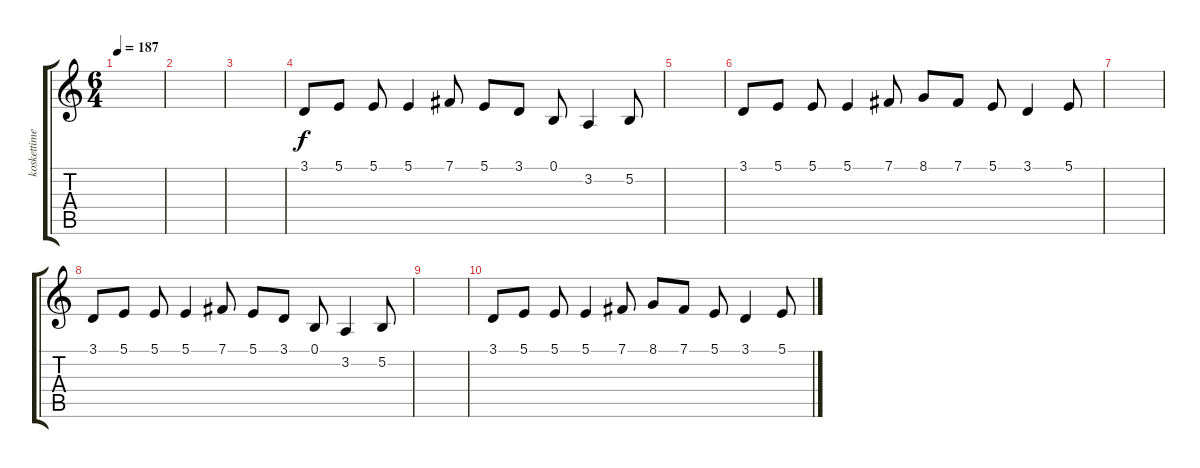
\track ("koskettimet 2" "koskettime") {instrument tangoaccordion}
\staff {score tabs}
\tuning (B3 Gb3 D3 A2 E2 B1) {hide}
\ts (6 4)
\tempo 187
\clef g2
\ks c
|
|
|
3.1.8 5.1.8 5.1.8 5.1.4 7.1.8 5.1.8 3.1.8 0.1.8 3.2.4 5.2.8 |
|
3.1.8 5.1.8 5.1.8 5.1.4 7.1.8 8.1.8 7.1.8 5.1.8 3.1.4 5.1.8 |
|
3.1.8 5.1.8 5.1.8 5.1.4 7.1.8 5.1.8 3.1.8 0.1.8 3.2.4 5.2.8 |
|
3.1.8 5.1.8 5.1.8 5.1.4 7.1.8 8.1.8 7.1.8 5.1.8 3.1.4 5.1.8
